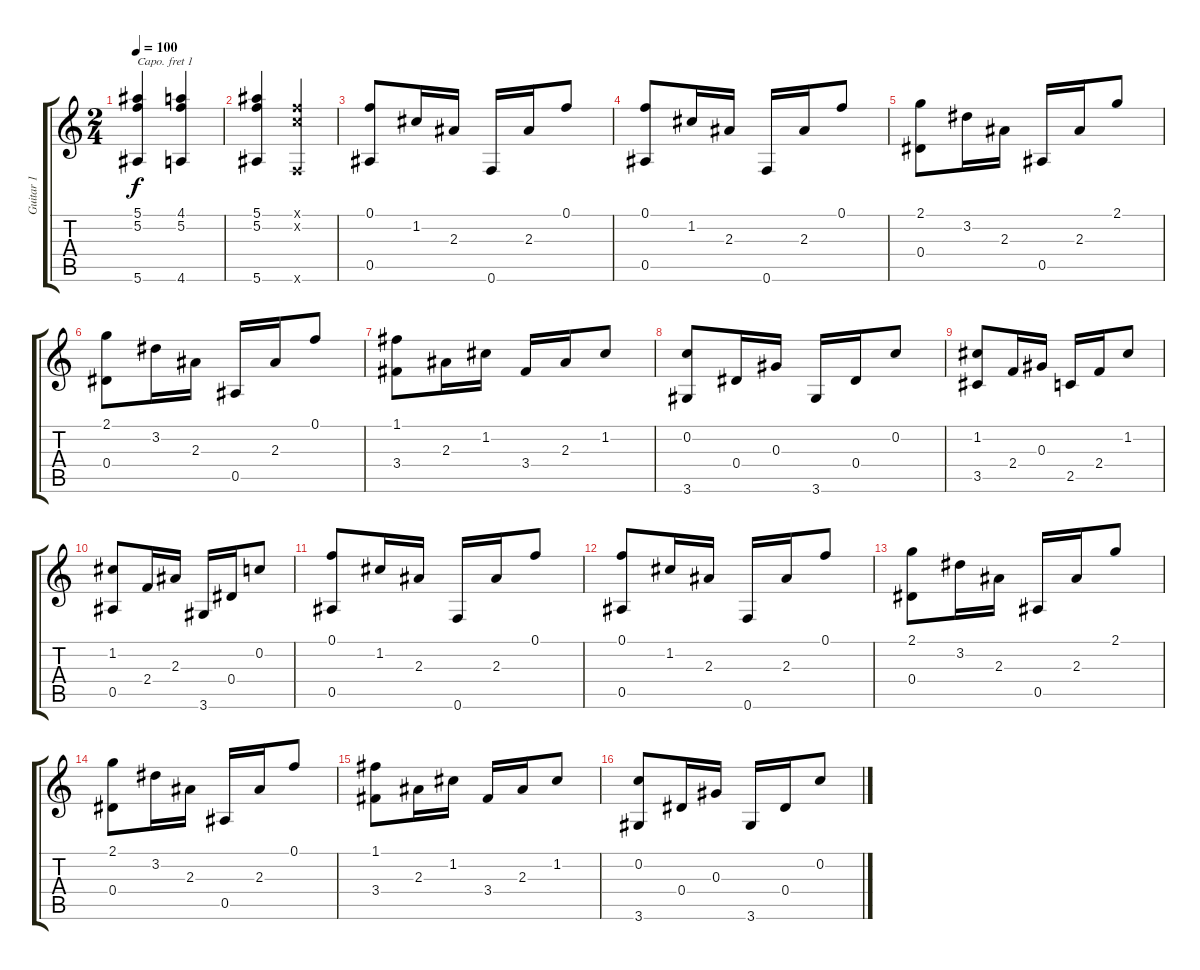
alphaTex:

\track ("Guitar 1" "Guitar 1") {instrument acousticguitarsteel}
\staff {score tabs}
\capo 1
\tuning (E4 B3 G3 D3 A2 E2) {hide}
\ts (2 4)
\tempo 100
\clef g2
\ks c
(5.1 5.2 5.6).4{dy f} (4.1 5.2 4.6).4 |
(5.1 5.2 5.6).4 (0.1{x} 0.2{x} 0.6{x}).4 |
(0.1 0.5).8 1.2.16 2.3.16 0.6.16 2.3.16 0.1.8 |
(0.1 0.5).8 1.2.16 2.3.16 0.6.16 2.3.16 0.1.8 |
(2.1 0.4).8 3.2.16 2.3.16 0.5.16 2.3.16 2.1.8 |
(2.1 0.4).8 3.2.16 2.3.16 0.5.16 2.3.16 0.1.8 |
(1.1 3.4).8 2.3.16 1.2.16 3.4.16 2.3.16 1.2.8 |
(0.2 3.6).8 0.4.16 0.3.16 3.6.16 0.4.16 0.2.8 |
(1.2 3.5).8 2.4.16 0.3.16 2.5.16 2.4.16 1.2.8 |
(1.2 0.5).8 2.4.16 2.3.16 3.6.16 0.4.16 0.2.8 |
(0.1 0.5).8 1.2.16 2.3.16 0.6.16 2.3.16 0.1.8 |
(0.1 0.5).8 1.2.16 2.3.16 0.6.16 2.3.16 0.1.8 |
(2.1 0.4).8 3.2.16 2.3.16 0.5.16 2.3.16 2.1.8 |
(2.1 0.4).8 3.2.16 2.3.16 0.5.16 2.3.16 0.1.8 |
(1.1 3.4).8 2.3.16 1.2.16 3.4.16 2.3.16 1.2.8 |
(0.2 3.6).8 0.4.16 0.3.16 3.6.16 0.4.16 0.2.8
